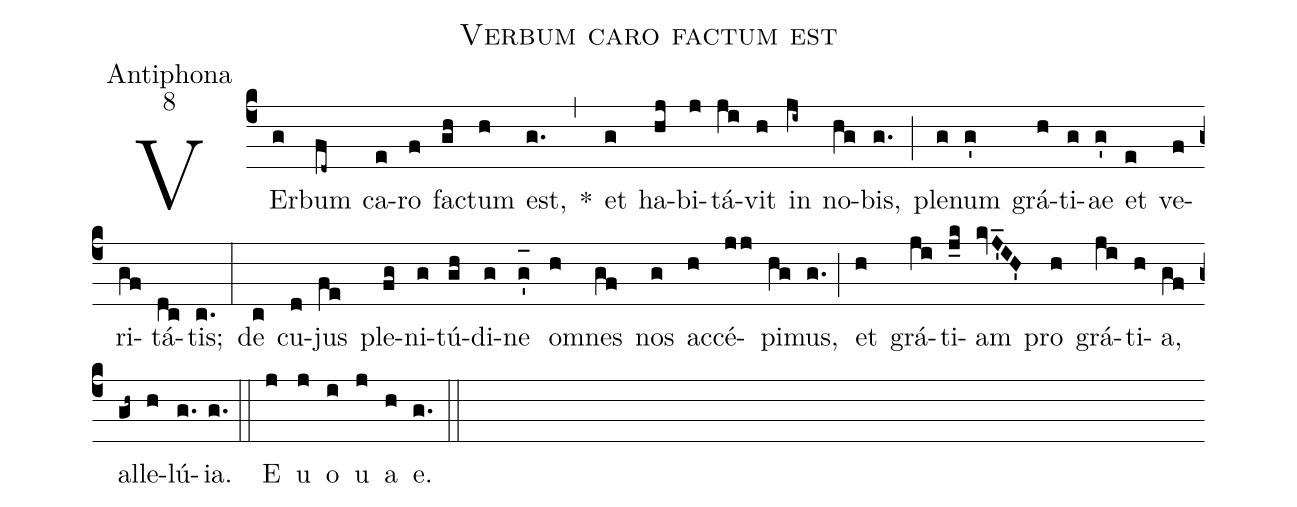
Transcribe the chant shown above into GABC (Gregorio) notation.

name:Verbum caro factum est;
office-part:Antiphona;
mode:8;
%%
(c4) VEr(g)bum(fd~) ca(e)ro(f) fa(gh)ctum(h) est,(g.) *(,) et(g) ha(hj)bi(j)tá(ji)vit(h) in(ji~) no(hg)bis,(g.) (;) ple(g)num(g') grá(h)ti(g)ae(g') et(e) ve(f)ri(gf)tá(dc)tis;(c.) (:) de(c) cu(d)jus(fe) ple(fg)ni(g)tú(gh)di(g)ne(g'_[oh:h]) o(h)mnes(gf) nos(g) ac(h)cé(jj)pi(hg)mus,(g.) (;) et(h) grá(ji)ti(j_k)am(kvJ'_IH') pro(h) grá(ji)ti(h)a,(gf) al(gh~)le(h)lú(g.){ia}.(g.) (::) <eu>E(j) u(j) o(i) u(j) a(h) e.</eu>(g.) (::)
